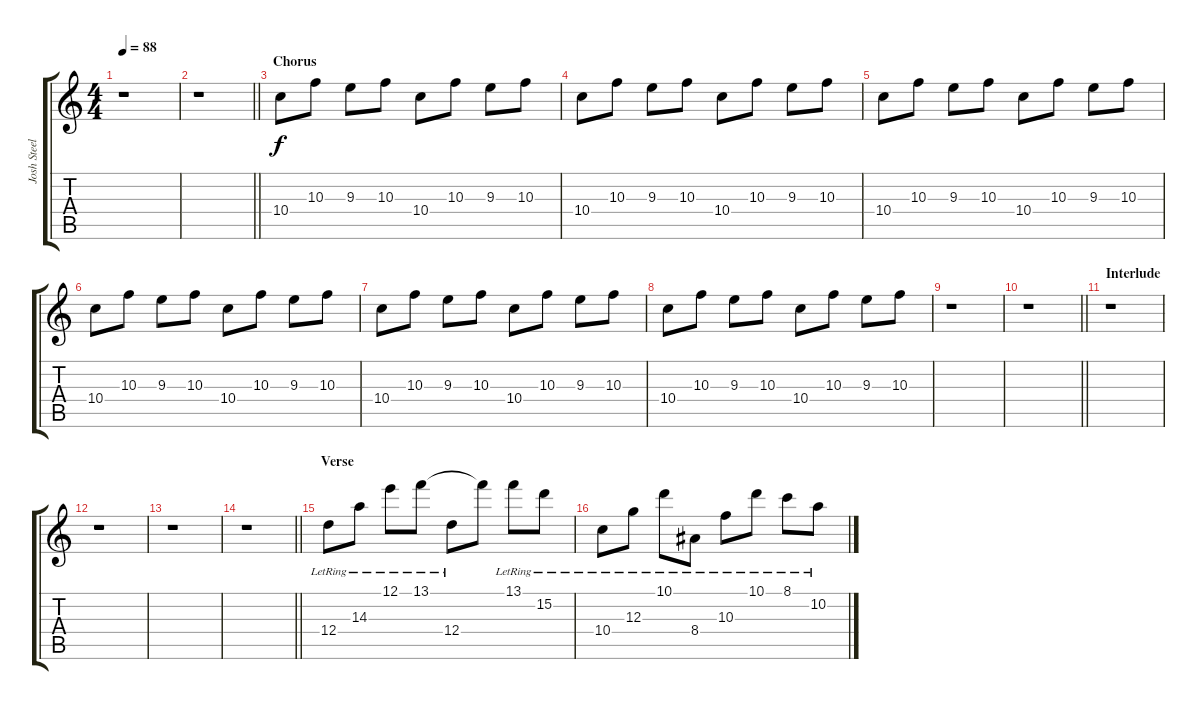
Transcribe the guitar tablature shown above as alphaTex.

\track ("Josh Steely (Lead Guitar)" "Josh Steel") {instrument acousticguitarsteel}
\staff {score tabs}
\tuning (E4 B3 G3 D3 A2 D2) {hide}
\ts (4 4)
\tempo 88
\clef g2
\ks c
r.1{dy f} |
\barLineRight lightlight
r.1 |
\section ("" "Chorus")
10.4.8{volume 8 instrument distortionguitar} 10.3.8 9.3.8 10.3.8 10.4.8 10.3.8 9.3.8 10.3.8 |
10.4.8 10.3.8 9.3.8 10.3.8 10.4.8 10.3.8 9.3.8 10.3.8 |
10.4.8 10.3.8 9.3.8 10.3.8 10.4.8 10.3.8 9.3.8 10.3.8 |
10.4.8 10.3.8 9.3.8 10.3.8 10.4.8 10.3.8 9.3.8 10.3.8 |
10.4.8 10.3.8 9.3.8 10.3.8 10.4.8 10.3.8 9.3.8 10.3.8 |
10.4.8 10.3.8 9.3.8 10.3.8 10.4.8 10.3.8 9.3.8 10.3.8 |
r.1 |
\barLineRight lightlight
r.1 |
\section ("" "Interlude")
r.1 |
r.1 |
r.1 |
\barLineRight lightlight
r.1 |
\section ("" "Verse")
12.4{lr}.8{volume 6 instrument acousticguitarsteel} 14.3{lr}.8 12.1{lr}.8 13.1{lr}.8 12.4{lr}.8 13.1{t}.8 13.1{lr}.8 15.2{lr}.8 |
10.4{lr}.8 12.3{lr}.8 10.1{lr}.8 8.4{lr}.8 10.3{lr}.8 10.1{lr}.8 8.1{lr}.8 10.2{lr}.8
